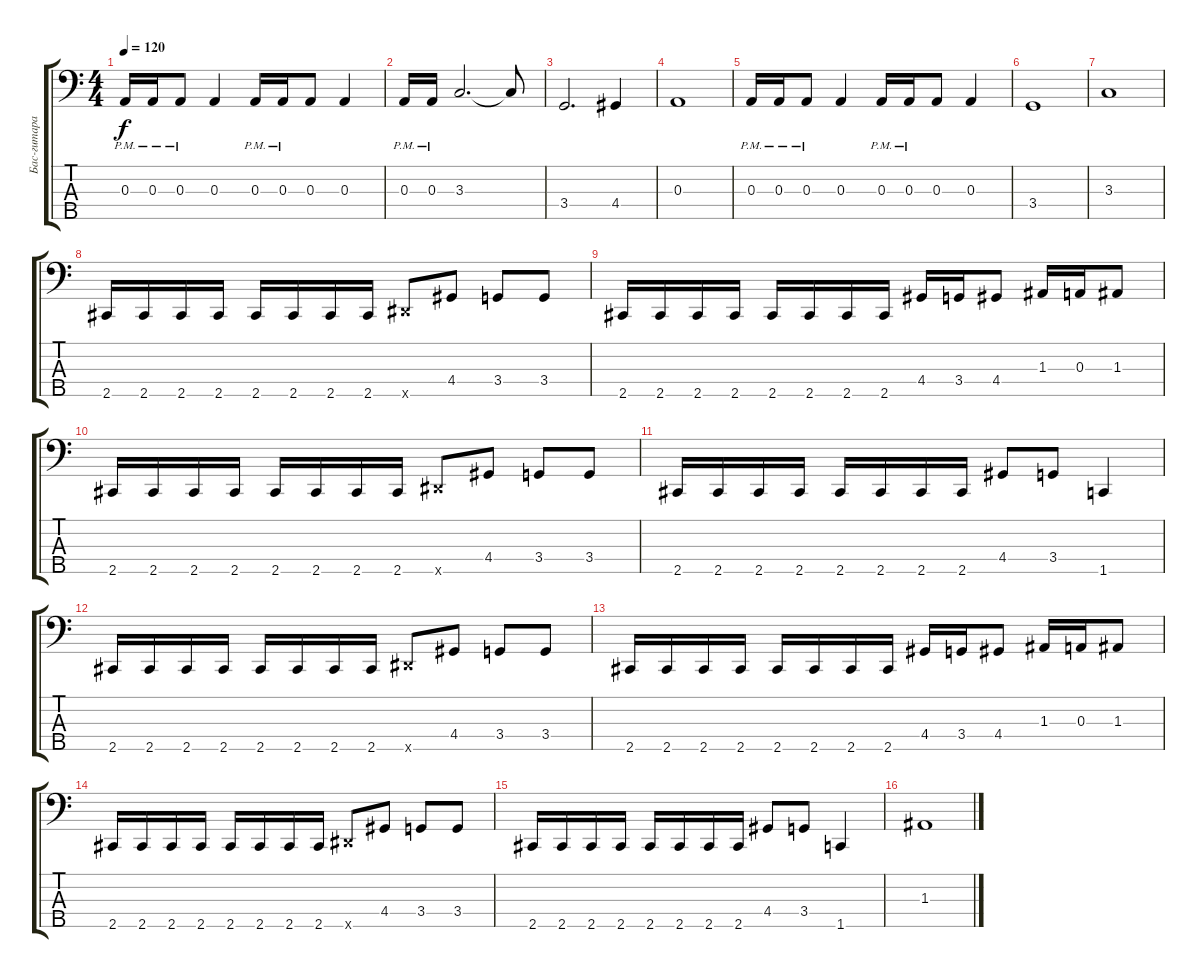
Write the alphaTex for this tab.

\track ("Бас-гитара (Вортекс)" "Бас-гитара") {instrument electricbassfinger}
\staff {score tabs}
\tuning (G2 D2 A1 E1 B0) {hide}
\ts (4 4)
\tempo 120
\clef f4
\ks c
0.3{pm}.16{dy f} 0.3{pm}.16 0.3{pm}.8 0.3.4 0.3{pm}.16 0.3{pm}.16 0.3.8 0.3.4 |
0.3{pm}.16 0.3{pm}.16 3.3.2{d} 3.3{t}.8 |
3.4.2{d} 4.4.4 |
0.3.1 |
0.3{pm}.16 0.3{pm}.16 0.3{pm}.8 0.3.4 0.3{pm}.16 0.3{pm}.16 0.3.8 0.3.4 |
3.4.1 |
3.3.1 |
2.5.16 2.5.16 2.5.16 2.5.16 2.5.16 2.5.16 2.5.16 2.5.16 4.5{x}.8 4.4.8 3.4.8 3.4.8 |
2.5.16 2.5.16 2.5.16 2.5.16 2.5.16 2.5.16 2.5.16 2.5.16 4.4.16 3.4.16 4.4.8 1.3.16 0.3.16 1.3.8 |
2.5.16 2.5.16 2.5.16 2.5.16 2.5.16 2.5.16 2.5.16 2.5.16 4.5{x}.8 4.4.8 3.4.8 3.4.8 |
2.5.16 2.5.16 2.5.16 2.5.16 2.5.16 2.5.16 2.5.16 2.5.16 4.4.8 3.4.8 1.5.4 |
2.5.16 2.5.16 2.5.16 2.5.16 2.5.16 2.5.16 2.5.16 2.5.16 4.5{x}.8 4.4.8 3.4.8 3.4.8 |
2.5.16 2.5.16 2.5.16 2.5.16 2.5.16 2.5.16 2.5.16 2.5.16 4.4.16 3.4.16 4.4.8 1.3.16 0.3.16 1.3.8 |
2.5.16 2.5.16 2.5.16 2.5.16 2.5.16 2.5.16 2.5.16 2.5.16 4.5{x}.8 4.4.8 3.4.8 3.4.8 |
2.5.16 2.5.16 2.5.16 2.5.16 2.5.16 2.5.16 2.5.16 2.5.16 4.4.8 3.4.8 1.5.4 |
1.3.1
